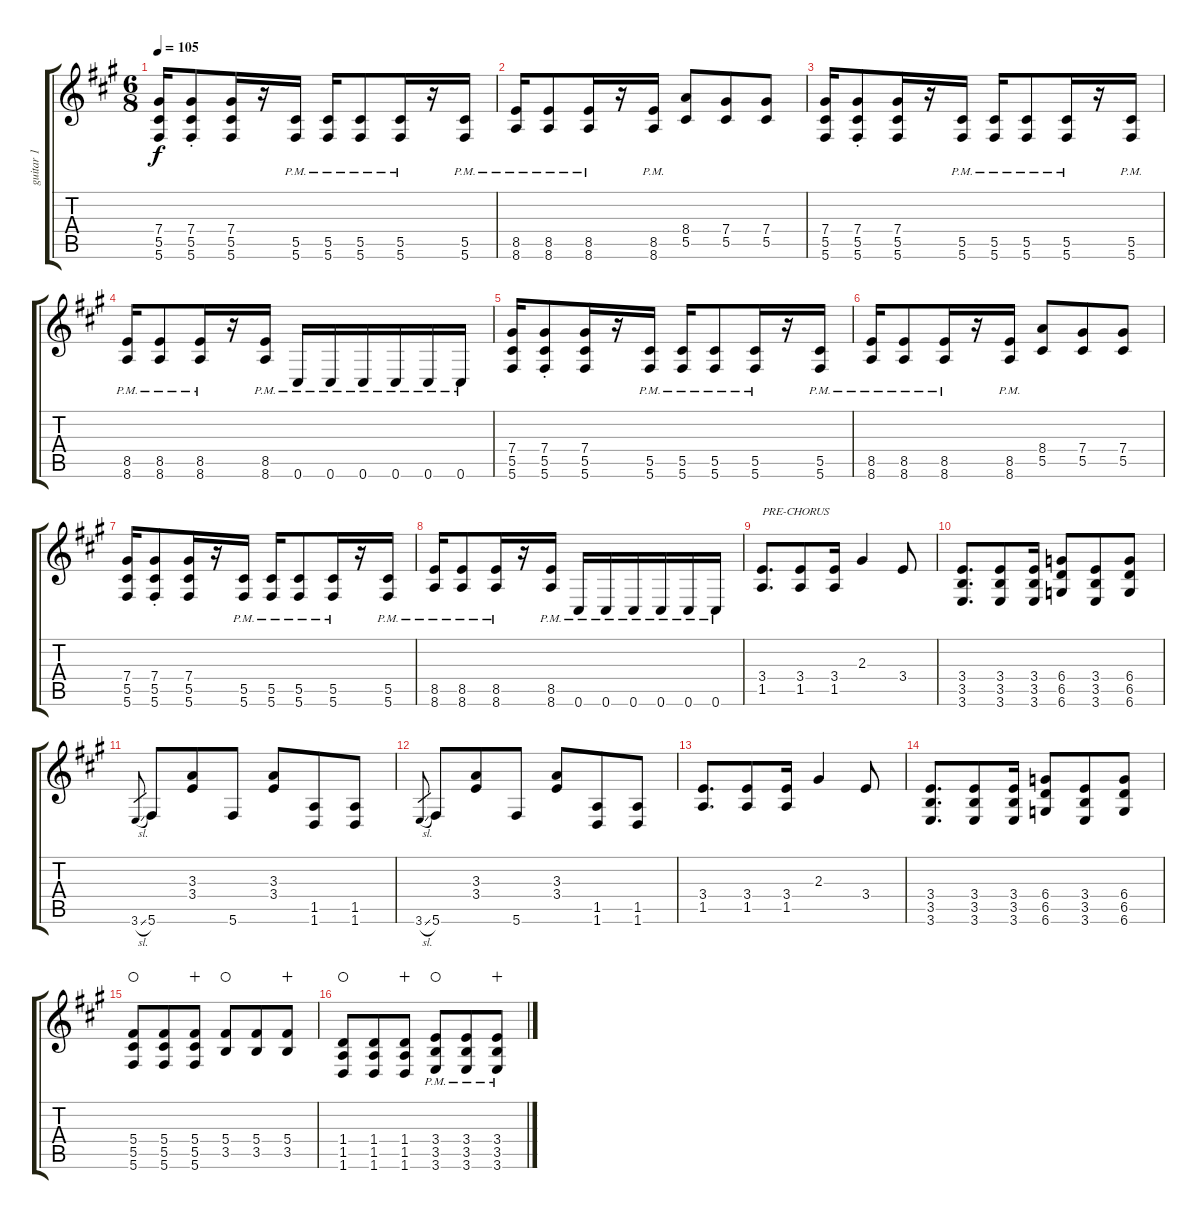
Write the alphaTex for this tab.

\track ("guitar 1" "guitar 1") {instrument distortionguitar}
\staff {score tabs}
\tuning (Eb4 Bb3 Gb3 Db3 Ab2 Db2) {hide}
\ts (6 8)
\tempo 105
\clef g2
\ks a
(7.4 5.5 5.6).16{dy f} (7.4 5.5{st} 5.6).8 (7.4 5.5 5.6).16 r.16 (5.5{pm} 5.6{pm}).16 (5.5{pm} 5.6{pm}).16 (5.5{pm} 5.6{pm}).8 (5.5{pm} 5.6{pm}).16 r.16 (5.5{pm} 5.6{pm}).16 |
(8.5{pm} 8.6{pm}).16 (8.5{pm} 8.6{pm}).8 (8.5{pm} 8.6{pm}).16 r.16 (8.5{pm} 8.6{pm}).16 (8.4 5.5).8 (7.4 5.5).8 (7.4 5.5).8 |
(7.4 5.5 5.6).16 (7.4 5.5{st} 5.6).8 (7.4 5.5 5.6).16 r.16 (5.5{pm} 5.6{pm}).16 (5.5{pm} 5.6{pm}).16 (5.5{pm} 5.6{pm}).8 (5.5{pm} 5.6{pm}).16 r.16 (5.5{pm} 5.6{pm}).16 |
(8.5{pm} 8.6{pm}).16 (8.5{pm} 8.6{pm}).8 (8.5{pm} 8.6{pm}).16 r.16 (8.5{pm} 8.6{pm}).16 0.6{pm}.16 0.6{pm}.16 0.6{pm}.16 0.6{pm}.16 0.6{pm}.16 0.6{pm}.16 |
(7.4 5.5 5.6).16 (7.4 5.5{st} 5.6).8 (7.4 5.5 5.6).16 r.16 (5.5{pm} 5.6{pm}).16 (5.5{pm} 5.6{pm}).16 (5.5{pm} 5.6{pm}).8 (5.5{pm} 5.6{pm}).16 r.16 (5.5{pm} 5.6{pm}).16 |
(8.5{pm} 8.6{pm}).16 (8.5{pm} 8.6{pm}).8 (8.5{pm} 8.6{pm}).16 r.16 (8.5{pm} 8.6{pm}).16 (8.4 5.5).8 (7.4 5.5).8 (7.4 5.5).8 |
(7.4 5.5 5.6).16 (7.4 5.5{st} 5.6).8 (7.4 5.5 5.6).16 r.16 (5.5{pm} 5.6{pm}).16 (5.5{pm} 5.6{pm}).16 (5.5{pm} 5.6{pm}).8 (5.5{pm} 5.6{pm}).16 r.16 (5.5{pm} 5.6{pm}).16 |
(8.5{pm} 8.6{pm}).16 (8.5{pm} 8.6{pm}).8 (8.5{pm} 8.6{pm}).16 r.16 (8.5{pm} 8.6{pm}).16 0.6{pm}.16 0.6{pm}.16 0.6{pm}.16 0.6{pm}.16 0.6{pm}.16 0.6{pm}.16 |
(3.4 1.5).8{d txt "PRE-CHORUS"} (3.4 1.5).8 (3.4 1.5).16 2.3.4 3.4.8 |
(3.4 3.5 3.6).8{d} (3.4 3.5 3.6).8 (3.4 3.5 3.6).16 (6.4 6.5 6.6).8 (3.4 3.5 3.6).8 (6.4 6.5 6.6).8 |
3.6{sl}.8{gr} 5.6.8 (3.3 3.4).8 5.6.8 (3.3 3.4).8 (1.5 1.6).8 (1.5 1.6).8 |
3.6{sl}.8{gr} 5.6.8 (3.3 3.4).8 5.6.8 (3.3 3.4).8 (1.5 1.6).8 (1.5 1.6).8 |
(3.4 1.5).8{d} (3.4 1.5).8 (3.4 1.5).16 2.3.4 3.4.8 |
(3.4 3.5 3.6).8{d} (3.4 3.5 3.6).8 (3.4 3.5 3.6).16 (6.4 6.5 6.6).8 (3.4 3.5 3.6).8 (6.4 6.5 6.6).8 |
(5.4 5.5 5.6).8{waho} (5.4 5.5 5.6).8 (5.4 5.5 5.6).8{wahc} (5.4 3.5).8{waho} (5.4 3.5).8 (5.4 3.5).8{wahc} |
(1.4 1.5 1.6).8{waho} (1.4 1.5 1.6).8 (1.4 1.5 1.6).8{wahc} (3.4{pm} 3.5{pm} 3.6{pm}).8{waho} (3.4{pm} 3.5{pm} 3.6{pm}).8 (3.4{pm} 3.5{pm} 3.6{pm}).8{wahc}
